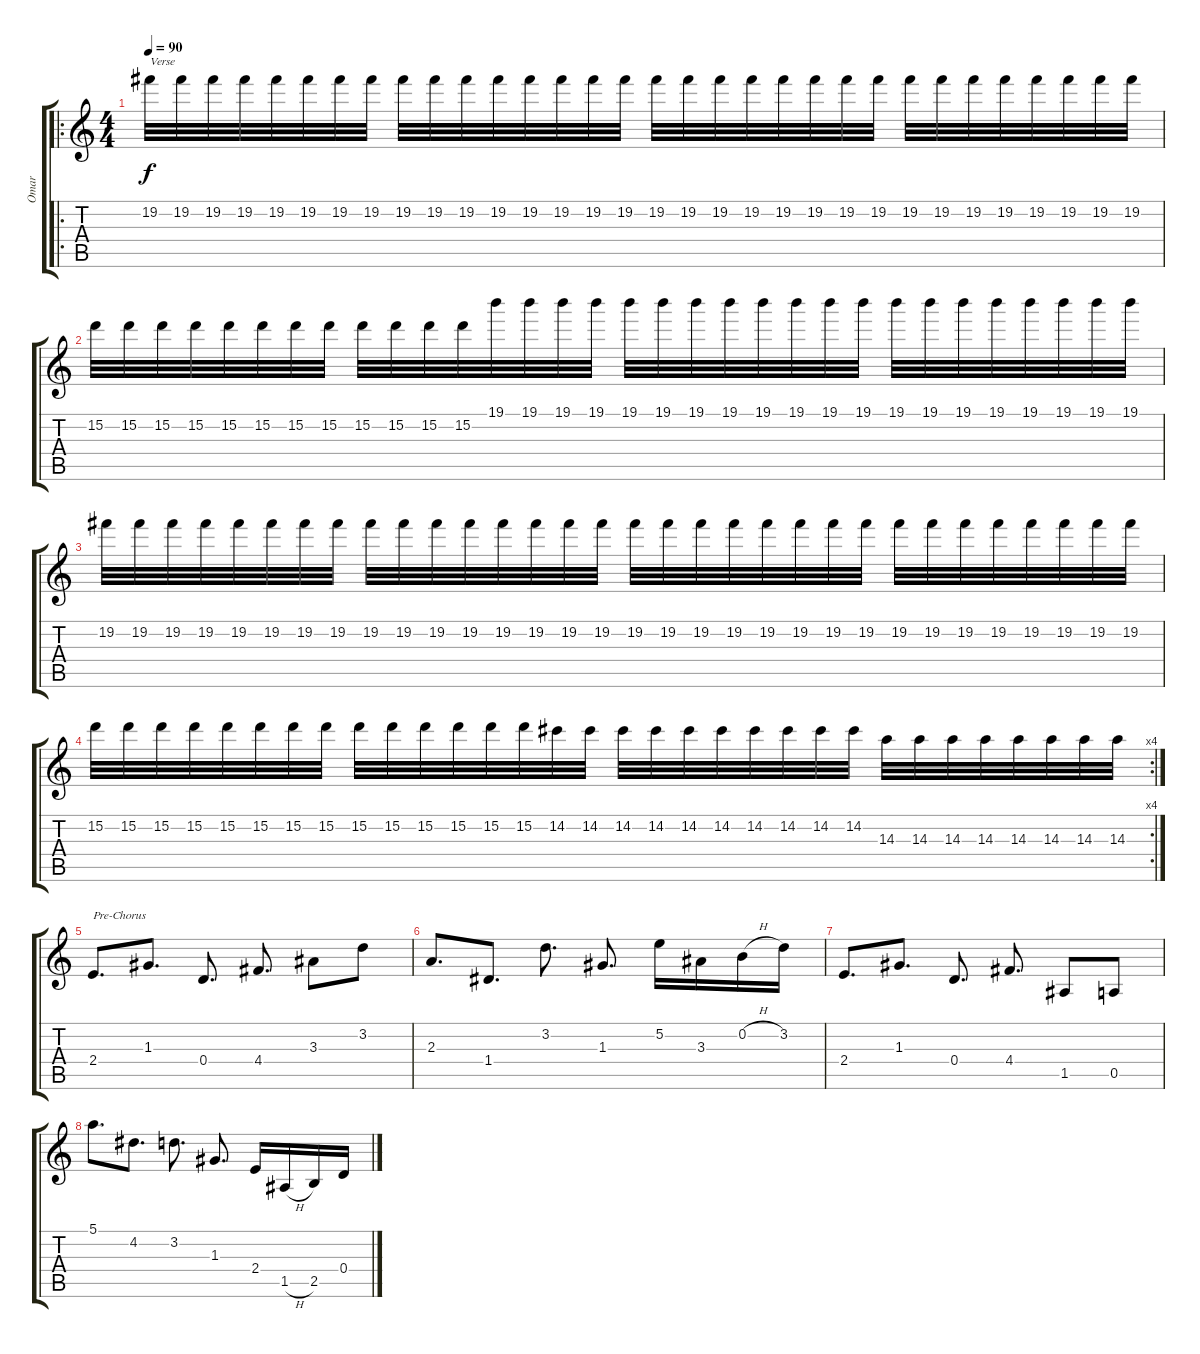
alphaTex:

\track ("Omar" "Omar") {instrument overdrivenguitar}
\staff {score tabs}
\tuning (E4 B3 G3 D3 A2 E2) {hide}
\ro
\ts (4 4)
\tempo 90
\clef g2
\ks c
19.2.32{txt "Verse" dy f} 19.2.32 19.2.32 19.2.32 19.2.32 19.2.32 19.2.32 19.2.32 19.2.32 19.2.32 19.2.32 19.2.32 19.2.32 19.2.32 19.2.32 19.2.32 19.2.32 19.2.32 19.2.32 19.2.32 19.2.32 19.2.32 19.2.32 19.2.32 19.2.32 19.2.32 19.2.32 19.2.32 19.2.32 19.2.32 19.2.32 19.2.32 |
15.2.32 15.2.32 15.2.32 15.2.32 15.2.32 15.2.32 15.2.32 15.2.32 15.2.32 15.2.32 15.2.32 15.2.32 19.1.32 19.1.32 19.1.32 19.1.32 19.1.32 19.1.32 19.1.32 19.1.32 19.1.32 19.1.32 19.1.32 19.1.32 19.1.32 19.1.32 19.1.32 19.1.32 19.1.32 19.1.32 19.1.32 19.1.32 |
19.2.32 19.2.32 19.2.32 19.2.32 19.2.32 19.2.32 19.2.32 19.2.32 19.2.32 19.2.32 19.2.32 19.2.32 19.2.32 19.2.32 19.2.32 19.2.32 19.2.32 19.2.32 19.2.32 19.2.32 19.2.32 19.2.32 19.2.32 19.2.32 19.2.32 19.2.32 19.2.32 19.2.32 19.2.32 19.2.32 19.2.32 19.2.32 |
\rc 4
15.2.32 15.2.32 15.2.32 15.2.32 15.2.32 15.2.32 15.2.32 15.2.32 15.2.32 15.2.32 15.2.32 15.2.32 15.2.32 15.2.32 14.2.32 14.2.32 14.2.32 14.2.32 14.2.32 14.2.32 14.2.32 14.2.32 14.2.32 14.2.32 14.3.32 14.3.32 14.3.32 14.3.32 14.3.32 14.3.32 14.3.32 14.3.32 |
2.4.8{d txt "Pre-Chorus"} 1.3.8{d} 0.4.8{d} 4.4.8{d} 3.3.8 3.2.8 |
2.3.8{d} 1.4.8{d} 3.2.8{d} 1.3.8{d} 5.2.16 3.3.16 0.2{h}.16 3.2.16 |
2.4.8{d} 1.3.8{d} 0.4.8{d} 4.4.8{d} 1.5.8 0.5.8 |
5.1.8{d} 4.2.8{d} 3.2.8{d} 1.3.8{d} 2.4.16 1.5{h}.16 2.5.16 0.4.16
